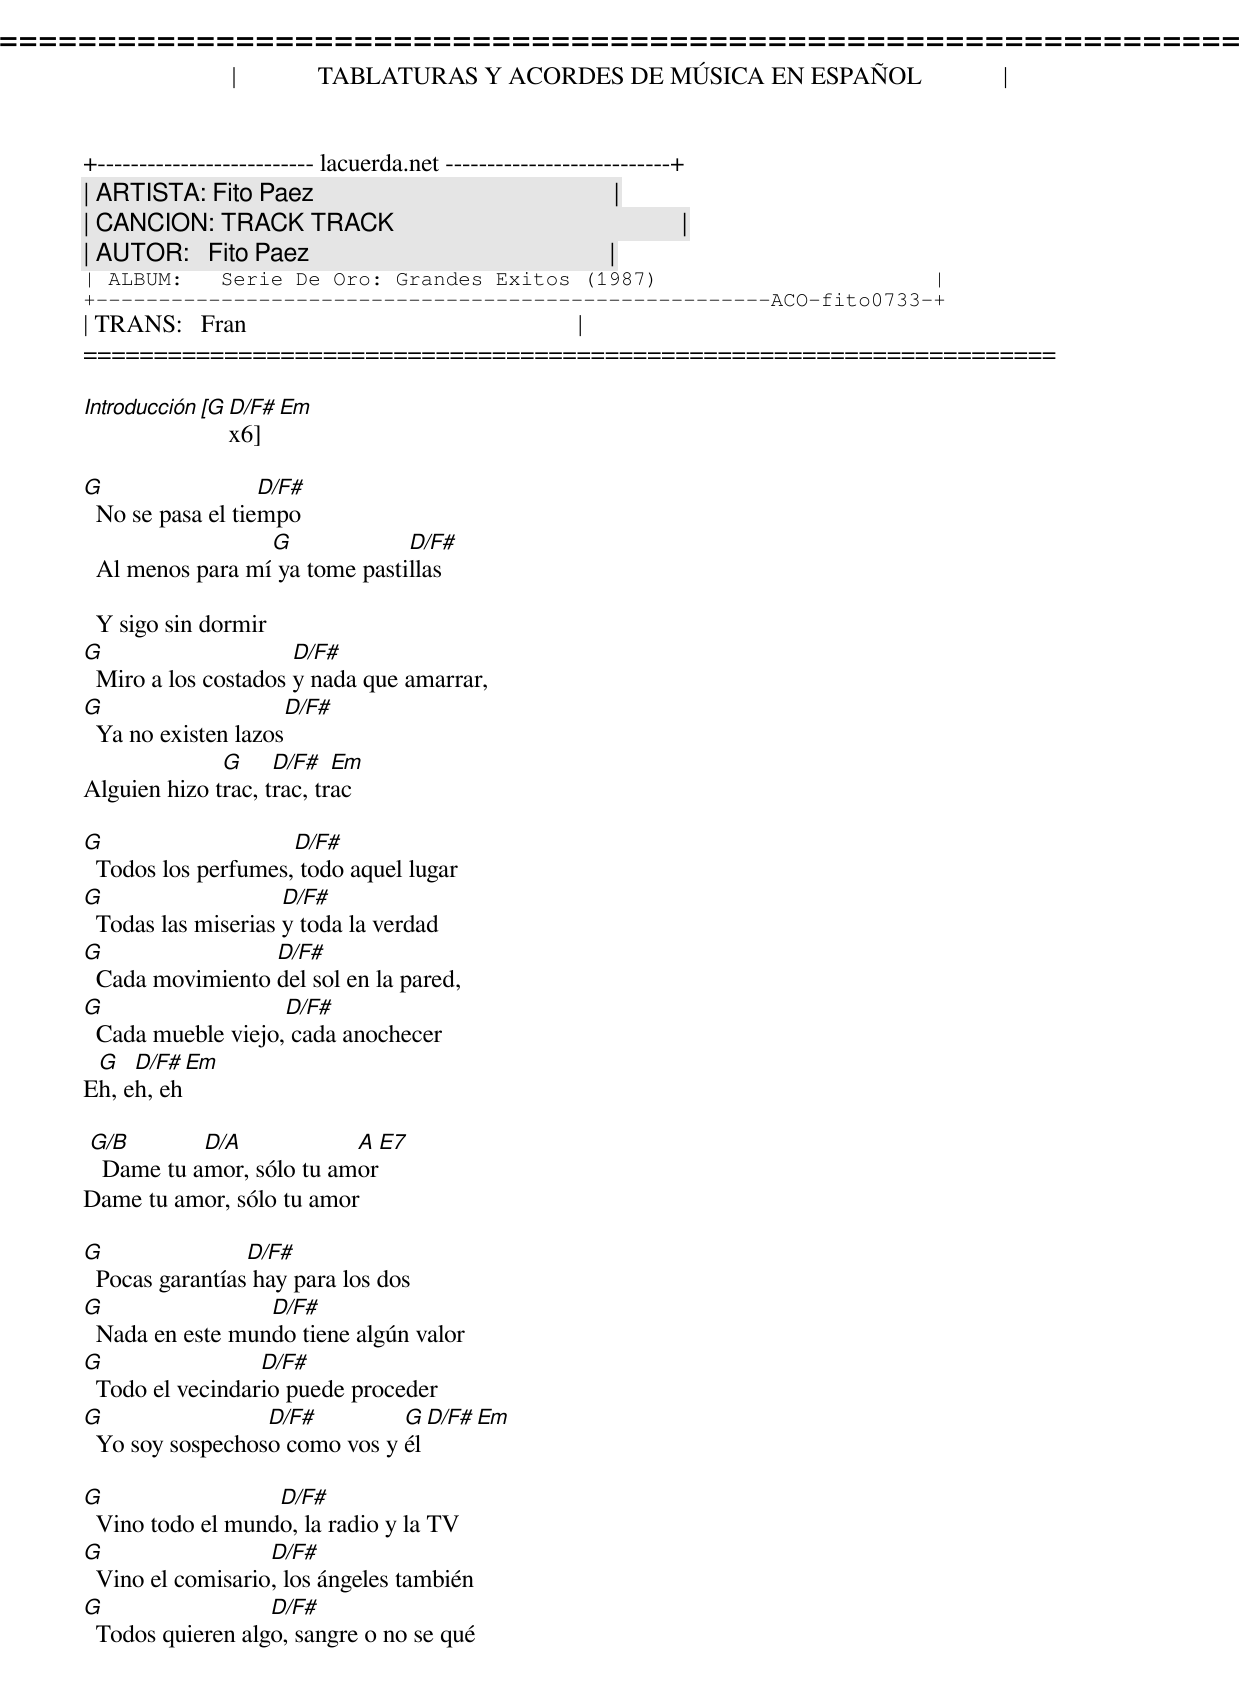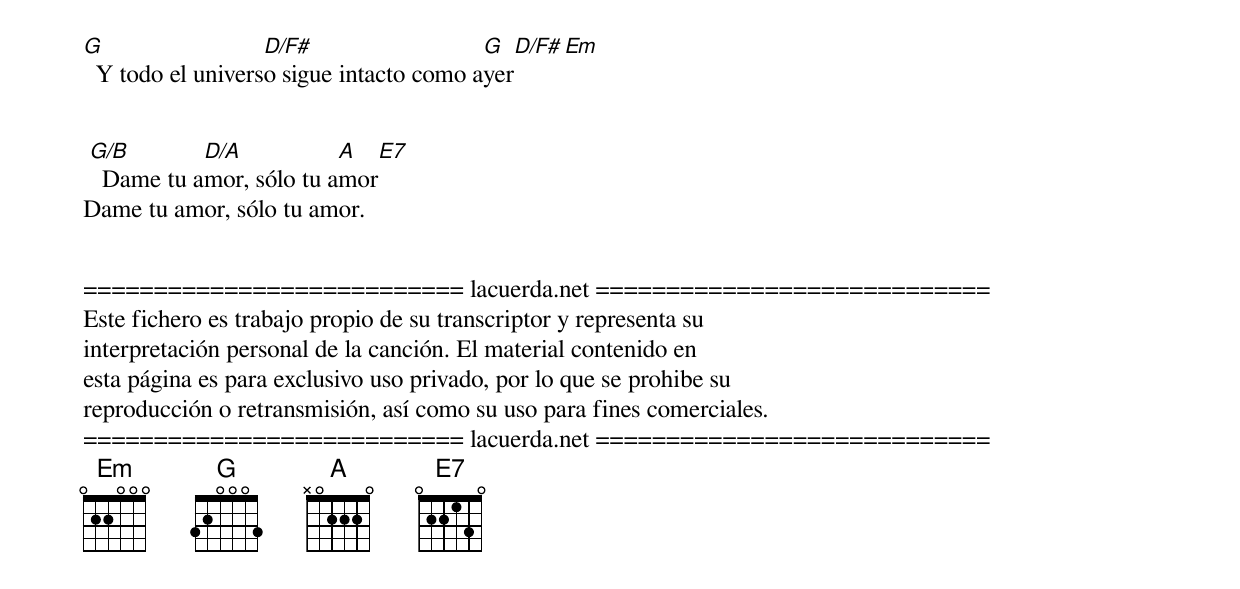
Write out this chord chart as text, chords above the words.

=====================================================================
|             TABLATURAS Y ACORDES DE MÚSICA EN ESPAÑOL             |
+-------------------------- lacuerda.net ---------------------------+
| ARTISTA: Fito Paez                                                |
| CANCION: TRACK TRACK                                              |
| AUTOR:   Fito Paez                                                |
| ALBUM:   Serie De Oro: Grandes Exitos (1987)                      |
+------------------------------------------------------ACO-fito0733-+
| TRANS:   Fran                                                     |
=====================================================================

Introducción [G  D/F#]x6 Em

G                  D/F#
  No se pasa el tiempo
                  G             D/F#
  Al menos para mí ya tome pastillas

  Y sigo sin dormir
G                     D/F#
  Miro a los costados y nada que amarrar,
G                     D/F#
  Ya no existen lazos
              G     D/F#   Em
Alguien hizo trac, trac, trac

G                    D/F#
  Todos los perfumes, todo aquel lugar
G                    D/F#
  Todas las miserias y toda la verdad
G                 D/F#
  Cada movimiento del sol en la pared,
G                   D/F#
  Cada mueble viejo, cada anochecer
 G   D/F# Em
Eh, eh, eh

 G/B        D/A            A  E7
   Dame tu amor, sólo tu amor
Dame tu amor, sólo tu amor

G                D/F#
  Pocas garantías hay para los dos
G                 D/F#
  Nada en este mundo tiene algún valor
G                 D/F#
  Todo el vecindario puede proceder
G                 D/F#         G   D/F#  Em
  Yo soy sospechoso como vos y él

G                  D/F#
  Vino todo el mundo, la radio y la TV
G                  D/F#
  Vino el comisario, los ángeles también
G                  D/F#
  Todos quieren algo, sangre o no se qué
G                  D/F#                  G  D/F#  Em
  Y todo el universo sigue intacto como ayer


 G/B        D/A           A    E7
   Dame tu amor, sólo tu amor
Dame tu amor, sólo tu amor.


=========================== lacuerda.net ============================
Este fichero es trabajo propio de su transcriptor y representa su
interpretación personal de la canción. El material contenido en
esta página es para exclusivo uso privado, por lo que se prohibe su
reproducción o retransmisión, así como su uso para fines comerciales.
=========================== lacuerda.net ============================
